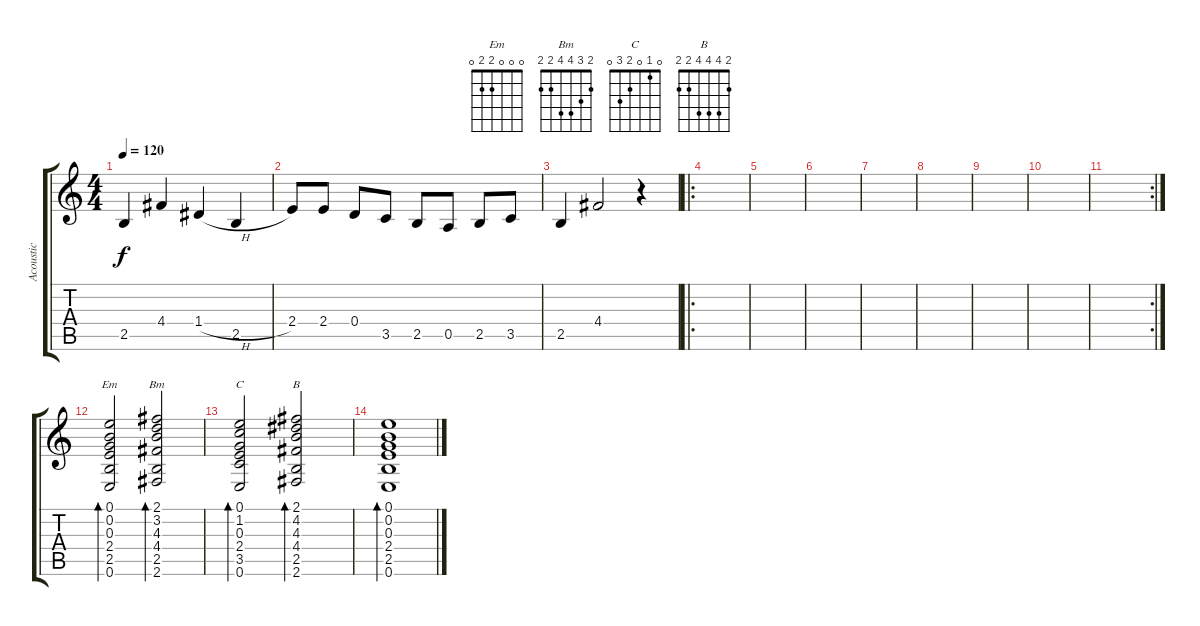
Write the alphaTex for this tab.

\track ("Acoustic" "Acoustic") {instrument acousticguitarsteel}
\staff {score tabs}
\tuning (E4 B3 G3 D3 A2 E2) {hide}
\chord ("Em" 0 0 0 2 2 0)
\chord ("Bm" 2 3 4 4 2 2)
\chord ("C" 0 1 0 2 3 0)
\chord ("B" 2 4 4 4 2 2)
\ts (4 4)
\tempo 120
\clef g2
\ks c
2.5.4{dy f} 4.4.4 1.4{h}.4 2.5.4 |
2.4.8 2.4.8 0.4.8 3.5.8 2.5.8 0.5.8 2.5.8 3.5.8 |
2.5.4 4.4.2 r.4 |
\ro
|
|
|
|
|
|
|
\rc 2
|
(0.1 0.2 0.3 2.4 2.5 0.6).2{bd 30 ch "Em"} (2.1 3.2 4.3 4.4 2.5 2.6).2{bd 30 ch "Bm"} |
(0.1 1.2 0.3 2.4 3.5 0.6).2{bd 30 ch "C"} (2.1 4.2 4.3 4.4 2.5 2.6).2{bd 30 ch "B"} |
(0.1 0.2 0.3 2.4 2.5 0.6).1{bd 120}
